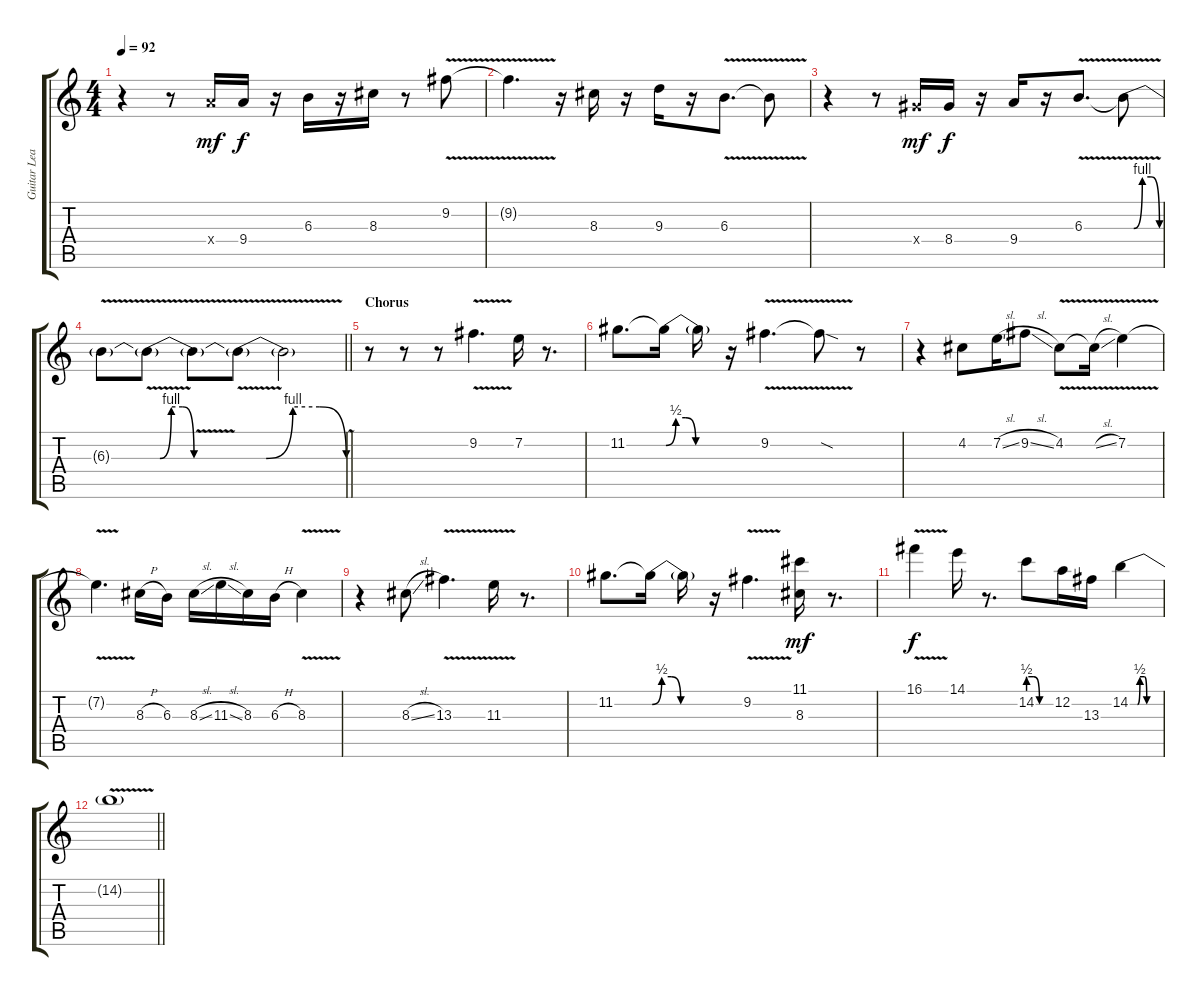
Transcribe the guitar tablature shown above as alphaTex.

\track ("Guitar Lead" "Guitar Lea") {instrument distortionguitar}
\staff {score tabs}
\tuning (D4 A3 F3 C3 G2 D2) {hide}
\ts (4 4)
\tempo 92
\clef g2
\ks aminor
r.4{dy f} r.8 9.4{x}.16{dy mf} 9.4.16{dy f} r.16 6.3.16 r.16 8.3.16 r.8 9.2{v}.8 |
9.2{t}.4{d} r.16 8.3.16 r.16 9.3.16 r.16 6.3{v}.8{d} 6.3{t}.8 |
r.4 r.8 8.4{x}.16{dy mf} 8.4.16{dy f} r.16 9.4.16 r.16 6.3{v}.8{d} 6.3{be (custom 0 0 15 0 30 4 45 4 60 0) t}.8 |
\barLineRight lightlight
6.3{v t}.8 6.3{be (custom 0 0 15 0 30 4 45 4 60 0) t}.8 6.3{v t}.8 6.3{be (custom 0 0 15 0 30 4 45 4 60 0) t}.8 6.3{v t}.2 |
\section ("" "Chorus")
r.8 r.8 r.8 9.2{v}.4{d} 7.2.16 r.8{d} |
11.2.8{d} 11.2{be (custom 0 0 10 2 20 2 30 0 60 0) t}.16 11.2{t}.16 r.16 9.2{v}.4{d} 9.2{sod t}.8 r.8 |
r.4 4.2.8 7.2{sl}.16 9.2{sl}.8 4.2{v}.8 4.2{sl t}.16 7.2{v}.4 |
7.2{t}.4{d} 8.3{h}.16 6.3.16 8.3{sl}.16 11.3{sl}.16 8.3.16 6.3{h}.16 8.3{v}.4 |
r.4 8.3{sl}.8 13.3{v}.4{d} 11.3{v}.16 r.8{d} |
11.2.8{d} 11.2{be (custom 0 0 10 2 20 2 30 0 60 0) t}.16 11.2{t}.16 r.16 9.2{v}.4{d} (11.1 8.3).16{dy mf} r.8{d} |
16.1{v}.4{dy f} 14.1.16 r.8{d} 14.2{be (custom 0 2 15 2 30 0 60 0)}.8 12.2.16 13.3.16 14.2{be (custom 0 0 15 0 20 2 29 2 34 0 60 0)}.4 |
\barLineRight lightlight
14.2{v t}.1
